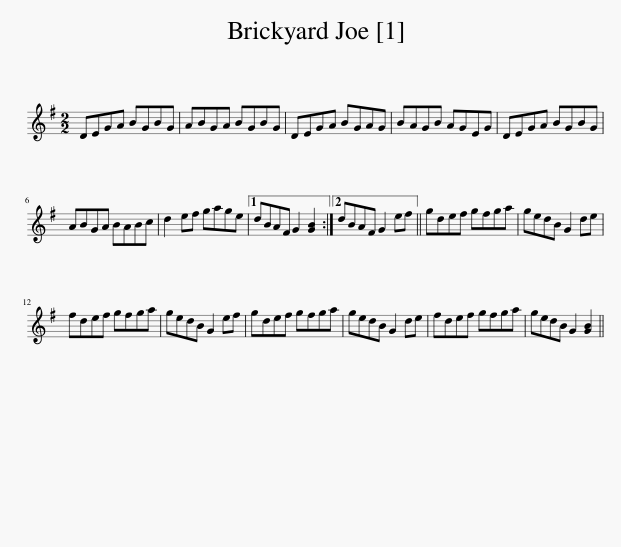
X:1
L:1/8
M:2/2
I:linebreak $
K:G
V:1 treble
V:1
 DEGA BGBG | ABGA BGBG | DEGA BGAG | BAGB AGEG | DEGA BGBG |$ %5
 ABGA BABc | d2 ef gage |1 dBAF G2 [GB]2 :|2 dBAF G2 ef || gdef gfga | %10
 gedB G2 de |$ fdef gfga | gedB G2 ef | gdef gfga | gedB G2 de | %15
 fdef gfga | gedB G2 [GB]2 || %17
